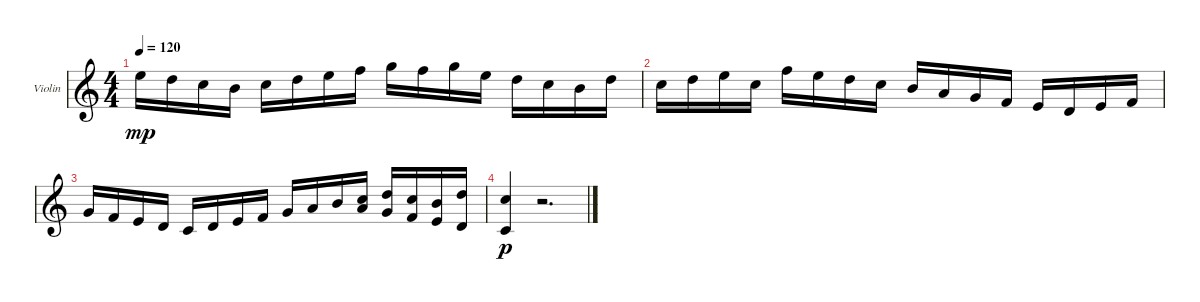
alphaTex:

\defaultSystemsLayout 4
\bracketExtendMode groupsimilarinstruments
\firstSystemTrackNameOrientation horizontal
\otherSystemsTrackNameOrientation horizontal
\track ("Violin" "Violin") {solo instrument violin}
\staff {score}
\tuning (E5 A4 D4 G3)
\ts (4 4)
\tempo 120
\clef g2
\ks c
0.1.16{dy mp} 5.2.16 3.2.16 2.2.16 3.2.16 5.2.16 0.1.16 1.1.16 3.1.16 1.1.16 3.1.16 0.1.16 5.2.16 3.2.16 2.2.16 5.2.16 |
3.2.16 5.2.16 0.1.16 3.2.16 1.1.16 0.1.16 5.2.16 3.2.16 2.2.16 0.2.16 5.3.16 3.3.16 2.3.16 0.3.16 2.3.16 3.3.16 |
5.3.16 3.3.16 2.3.16 0.3.16 5.4.16 0.3.16 2.3.16 3.3.16 5.3.16 0.2.16 2.2.16 (0.2 10.3).16 (12.4 12.3).16 (10.4 10.3).16 (2.3 2.2).16 (0.3 5.2).16 |
(3.2 5.4).4{dy p} r.2{d}
